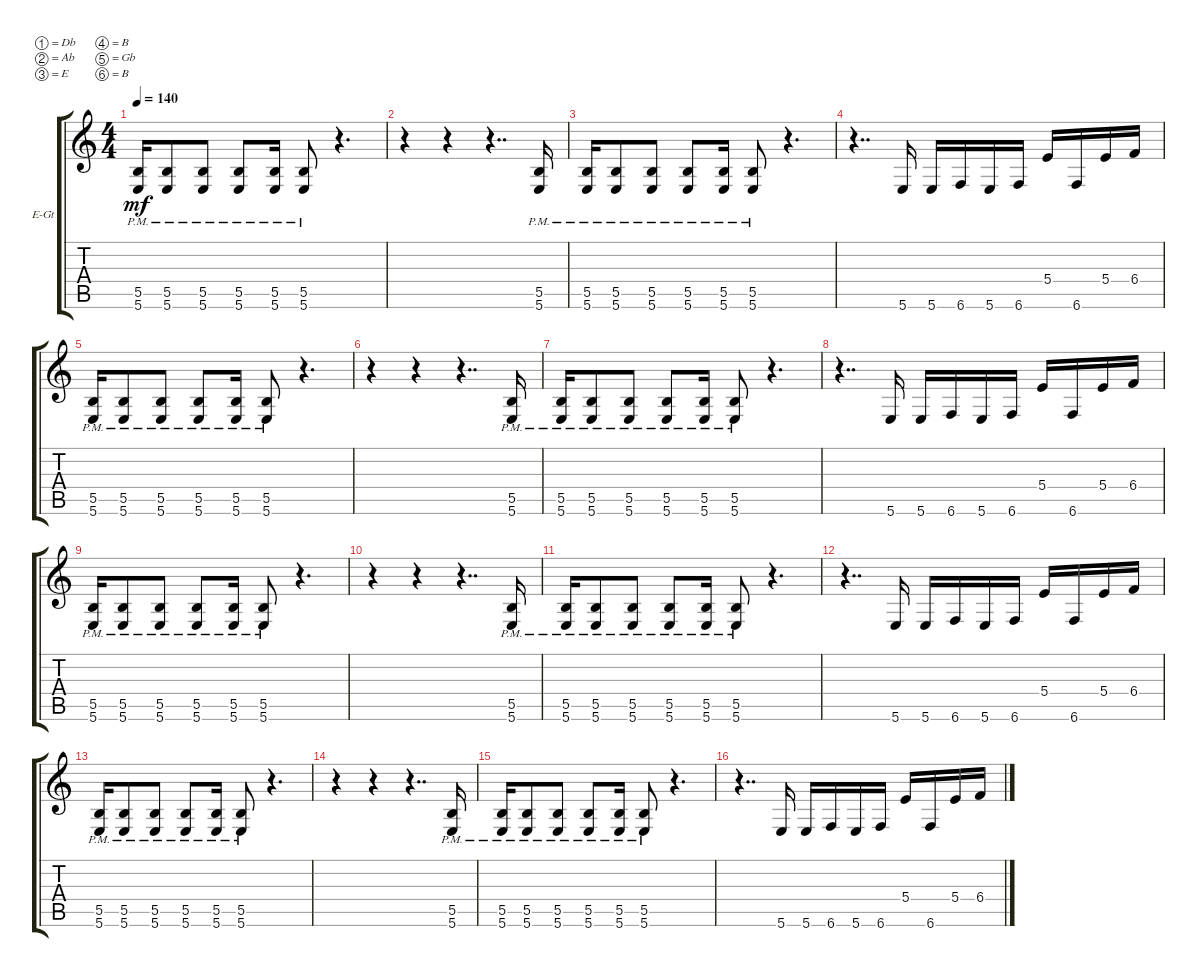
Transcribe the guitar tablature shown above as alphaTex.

\defaultSystemsLayout 4
\bracketExtendMode groupsimilarinstruments
\firstSystemTrackNameOrientation horizontal
\otherSystemsTrackNameOrientation horizontal
\track ("Electric Guitar" "E-Gt") {instrument distortionguitar}
\staff {score tabs}
\tuning (Db4 Ab3 E3 B2 Gb2 B1)
\ts (4 4)
\tempo 140
\clef g2
\ks c
(5.6{pm} 5.5{pm}).16{dy mf} (5.6{pm} 5.5{pm}).8 (5.6{pm} 5.5{pm}).8 (5.6{pm} 5.5{pm}).8 (5.6{pm} 5.5{pm}).16 (5.6{pm} 5.5{pm}).8 r.4{d} |
r.4 r.4 r.4{dd} (5.6{pm} 5.5{pm}).16 |
(5.6{pm} 5.5{pm}).16 (5.6{pm} 5.5{pm}).8 (5.6{pm} 5.5{pm}).8 (5.6{pm} 5.5{pm}).8 (5.6{pm} 5.5{pm}).16 (5.6{pm} 5.5{pm}).8 r.4{d} |
r.4{dd} 5.6.16 5.6.16 6.6.16 5.6.16 6.6.16 5.4.16 6.6.16 5.4.16 6.4.16 |
(5.6{pm} 5.5{pm}).16 (5.6{pm} 5.5{pm}).8 (5.6{pm} 5.5{pm}).8 (5.6{pm} 5.5{pm}).8 (5.6{pm} 5.5{pm}).16 (5.6{pm} 5.5{pm}).8 r.4{d} |
r.4 r.4 r.4{dd} (5.6{pm} 5.5{pm}).16 |
(5.6{pm} 5.5{pm}).16 (5.6{pm} 5.5{pm}).8 (5.6{pm} 5.5{pm}).8 (5.6{pm} 5.5{pm}).8 (5.6{pm} 5.5{pm}).16 (5.6{pm} 5.5{pm}).8 r.4{d} |
r.4{dd} 5.6.16 5.6.16 6.6.16 5.6.16 6.6.16 5.4.16 6.6.16 5.4.16 6.4.16 |
(5.6{pm} 5.5{pm}).16 (5.6{pm} 5.5{pm}).8 (5.6{pm} 5.5{pm}).8 (5.6{pm} 5.5{pm}).8 (5.6{pm} 5.5{pm}).16 (5.6{pm} 5.5{pm}).8 r.4{d} |
r.4 r.4 r.4{dd} (5.6{pm} 5.5{pm}).16 |
(5.6{pm} 5.5{pm}).16 (5.6{pm} 5.5{pm}).8 (5.6{pm} 5.5{pm}).8 (5.6{pm} 5.5{pm}).8 (5.6{pm} 5.5{pm}).16 (5.6{pm} 5.5{pm}).8 r.4{d} |
r.4{dd} 5.6.16 5.6.16 6.6.16 5.6.16 6.6.16 5.4.16 6.6.16 5.4.16 6.4.16 |
(5.6{pm} 5.5{pm}).16 (5.6{pm} 5.5{pm}).8 (5.6{pm} 5.5{pm}).8 (5.6{pm} 5.5{pm}).8 (5.6{pm} 5.5{pm}).16 (5.6{pm} 5.5{pm}).8 r.4{d} |
r.4 r.4 r.4{dd} (5.6{pm} 5.5{pm}).16 |
(5.6{pm} 5.5{pm}).16 (5.6{pm} 5.5{pm}).8 (5.6{pm} 5.5{pm}).8 (5.6{pm} 5.5{pm}).8 (5.6{pm} 5.5{pm}).16 (5.6{pm} 5.5{pm}).8 r.4{d} |
r.4{dd} 5.6.16 5.6.16 6.6.16 5.6.16 6.6.16 5.4.16 6.6.16 5.4.16 6.4.16
